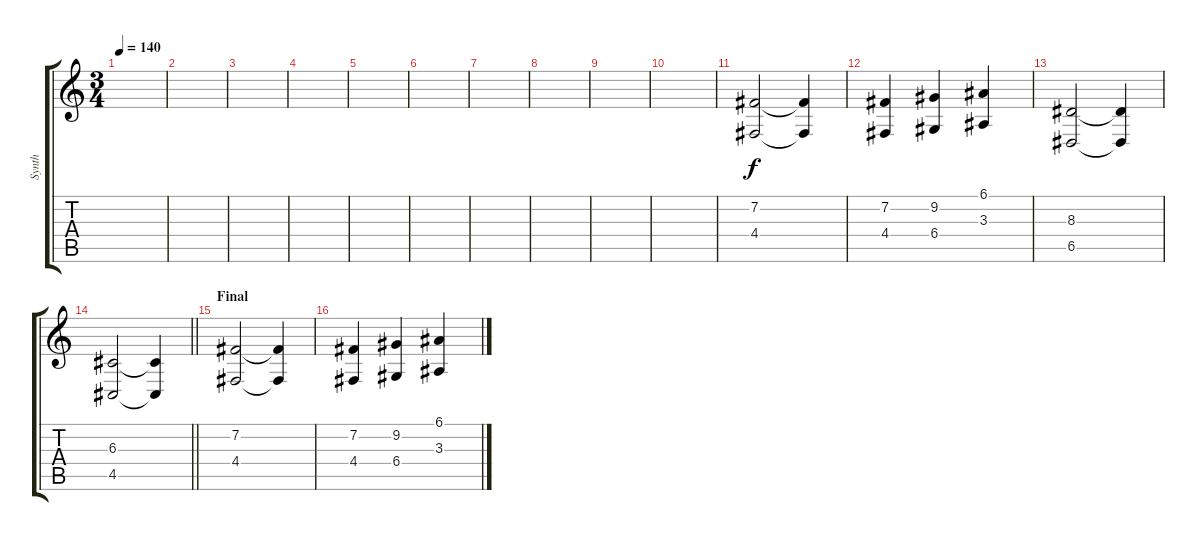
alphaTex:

\track ("Synth" "Synth") {instrument synthstrings1}
\staff {score tabs}
\tuning (E4 B3 G3 D3 A2 E2) {hide}
\ts (3 4)
\tempo 140
\clef g2
\ks c
|
|
|
|
|
|
|
|
|
|
(7.2 4.4).2{volume 16} (7.2{t} 4.4{t}).4 |
(7.2 4.4).4 (9.2 6.4).4 (6.1 3.3).4 |
(8.3 6.5).2 (8.3{t} 6.5{t}).4 |
\barLineRight lightlight
(6.3 4.5).2 (6.3{t} 4.5{t}).4 |
\section ("" "Final")
(7.2 4.4).2 (7.2{t} 4.4{t}).4 |
(7.2 4.4).4 (9.2 6.4).4 (6.1 3.3).4
